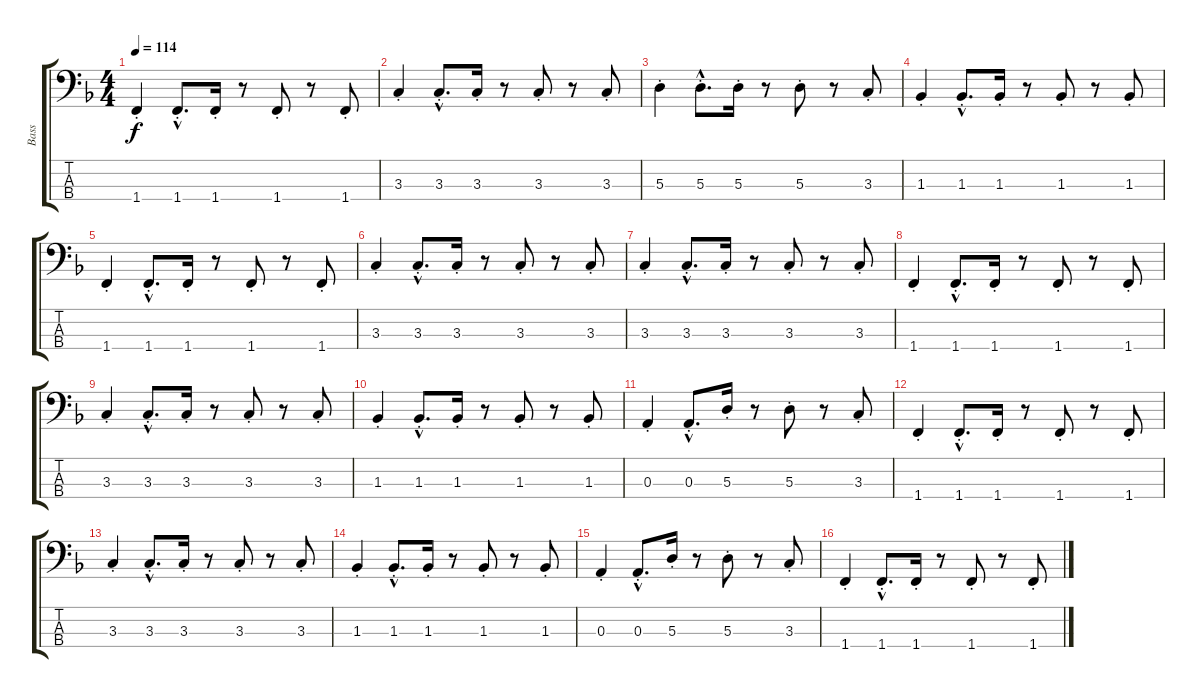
\track ("Bass" "Bass") {instrument fretlessbass}
\staff {score tabs}
\tuning (G2 D2 A1 E1) {hide}
\ts (4 4)
\tempo 114
\clef f4
\ks f
1.4{st}.4{dy f} 1.4{hac st}.8{d} 1.4{st}.16 r.8 1.4{st}.8 r.8 1.4{st}.8 |
3.3{st}.4 3.3{hac st}.8{d} 3.3{st}.16 r.8 3.3{st}.8 r.8 3.3{st}.8 |
5.3{st}.4 5.3{hac st}.8{d} 5.3{st}.16 r.8 5.3{st}.8 r.8 3.3{st}.8 |
1.3{st}.4 1.3{hac st}.8{d} 1.3{st}.16 r.8 1.3{st}.8 r.8 1.3{st}.8 |
1.4{st}.4 1.4{hac st}.8{d} 1.4{st}.16 r.8 1.4{st}.8 r.8 1.4{st}.8 |
3.3{st}.4 3.3{hac st}.8{d} 3.3{st}.16 r.8 3.3{st}.8 r.8 3.3{st}.8 |
3.3{st}.4 3.3{hac st}.8{d} 3.3{st}.16 r.8 3.3{st}.8 r.8 3.3{st}.8 |
1.4{st}.4 1.4{hac st}.8{d} 1.4{st}.16 r.8 1.4{st}.8 r.8 1.4{st}.8 |
3.3{st}.4 3.3{hac st}.8{d} 3.3{st}.16 r.8 3.3{st}.8 r.8 3.3{st}.8 |
1.3{st}.4 1.3{hac st}.8{d} 1.3{st}.16 r.8 1.3{st}.8 r.8 1.3{st}.8 |
0.3{st}.4 0.3{hac st}.8{d} 5.3{st}.16 r.8 5.3{st}.8 r.8 3.3{st}.8 |
1.4{st}.4 1.4{hac st}.8{d} 1.4{st}.16 r.8 1.4{st}.8 r.8 1.4{st}.8 |
3.3{st}.4 3.3{hac st}.8{d} 3.3{st}.16 r.8 3.3{st}.8 r.8 3.3{st}.8 |
1.3{st}.4 1.3{hac st}.8{d} 1.3{st}.16 r.8 1.3{st}.8 r.8 1.3{st}.8 |
0.3{st}.4 0.3{hac st}.8{d} 5.3{st}.16 r.8 5.3{st}.8 r.8 3.3{st}.8 |
1.4{st}.4 1.4{hac st}.8{d} 1.4{st}.16 r.8 1.4{st}.8 r.8 1.4{st}.8
